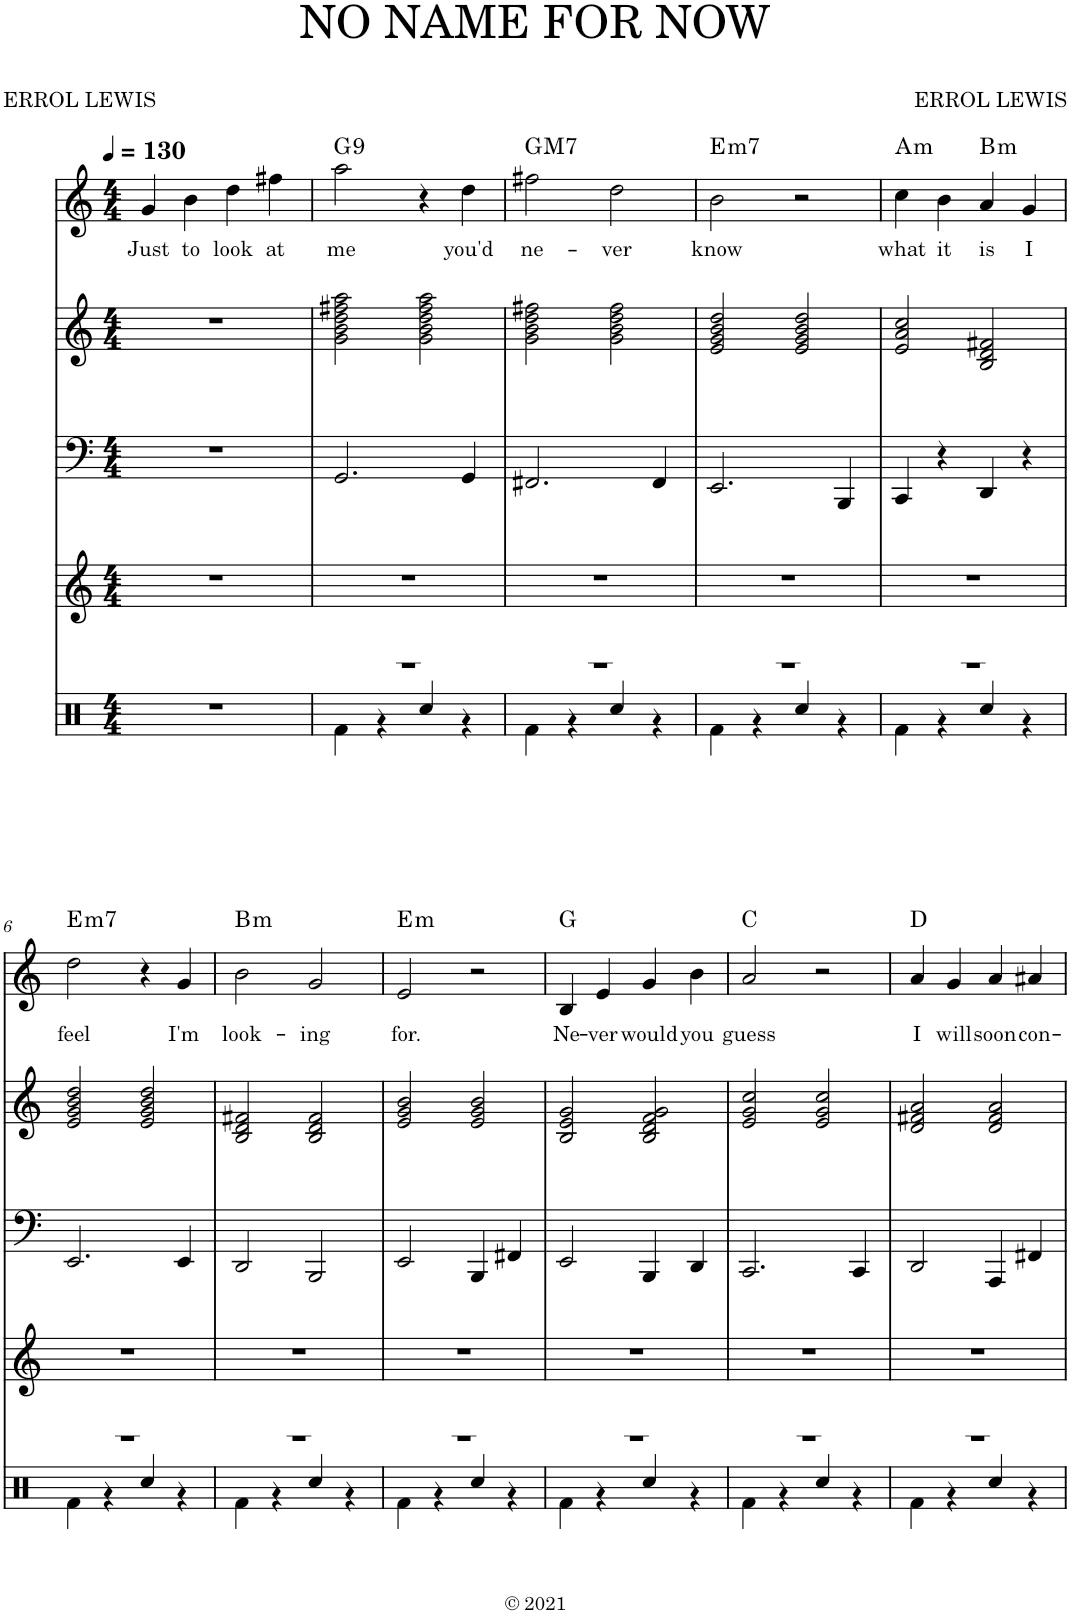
**kern	**kern	**kern	**kern	**kern	**text	**harte
*part5	*part4	*part3	*part2	*part1	*part1	*part1
*staff5	*staff4	*staff3	*staff2	*staff1	*staff1	*
*I"Drumset	*I"Violin	*I"Piano	*I"Piano	*I"Vibraphone	*	*
*	*	*I'Pno	*I'Pno	*I'Vbp	*	*
*clefX	*clefG2	*clefF4	*clefG2	*clefG2	*	*
*k[]	*k[]	*k[]	*k[]	*k[]	*	*
*M4/4	*M4/4	*M4/4	*M4/4	*M4/4	*	*
*MM130	*MM130	*MM130	*MM130	*MM130	*	*
=1	=1	=1	=1	=1	=1	=1
!	!	!	!	!	!LO:LY:b	!
1r	1r	1r	1r	4g/	Just	.
!	!	!	!	!	!LO:LY:b	!
.	.	.	.	4b\	to	.
!	!	!	!	!	!LO:LY:b	!
.	.	.	.	4dd\	look	.
!	!	!	!	!	!LO:LY:b	!
.	.	.	.	4ff#X\	at	.
=2	=2	=2	=2	=2	=2	=2
*^	*	*	*	*	*	*
!	!	!	!	!	!	!LO:LY:b	!LO:H:kt=9
1r	4Rf\	1r	2.GG/	2g\ 2b\ 2dd\ 2ff#X\ 2aa\	2aa\	me	G:9
.	4r	.	.	.	.	.	.
.	4Rcc/	.	.	2g\ 2b\ 2dd\ 2ff#\ 2aa\	4r	.	.
!	!	!	!	!	!	!LO:LY:b	!
.	4r	.	4GG/	.	4dd\	you'd	.
=3	=3	=3	=3	=3	=3	=3	=3
!	!	!	!	!	!	!LO:LY:b	!LO:H:kt=M7
1r	4Rf\	1r	2.FF#X/	2g\ 2b\ 2dd\ 2ff#X\	2ff#X\	ne-	G:maj7
.	4r	.	.	.	.	.	.
!	!	!	!	!	!	!LO:LY:b	!
.	4Rcc/	.	.	2g\ 2b\ 2dd\ 2ff#\	2dd\	-ver	.
.	4r	.	4FF#/	.	.	.	.
=4	=4	=4	=4	=4	=4	=4	=4
!	!	!	!	!	!	!LO:LY:b	!LO:H:kt=m7
1r	4Rf\	1r	2.EE/	2e/ 2g/ 2b/ 2dd/	2b\	know	E:min7
.	4r	.	.	.	.	.	.
.	4Rcc/	.	.	2e/ 2g/ 2b/ 2dd/	2r	.	.
.	4r	.	4BBB/	.	.	.	.
=5	=5	=5	=5	=5	=5	=5	=5
!	!	!	!	!	!	!LO:LY:b	!LO:H:kt=m
1r	4Rf\	1r	4CC/	2e/ 2a/ 2cc/	4cc\	what	A:min
!	!	!	!	!	!	!LO:LY:b	!
.	4r	.	4r	.	4b\	it	.
!	!	!	!	!	!	!LO:LY:b	!LO:H:kt=m
.	4Rcc/	.	4DD/	2B/ 2d/ 2f#X/	4a/	is	B:min
!	!	!	!	!	!	!LO:LY:b	!
.	4r	.	4r	.	4g/	I	.
!!LO:LB:g=z
=6	=6	=6	=6	=6	=6	=6	=6
!	!	!	!	!	!	!LO:LY:b	!LO:H:kt=m7
1r	4Rf\	1r	2.EE/	2e/ 2g/ 2b/ 2dd/	2dd\	feel	E:min7
.	4r	.	.	.	.	.	.
.	4Rcc/	.	.	2e/ 2g/ 2b/ 2dd/	4r	.	.
!	!	!	!	!	!	!LO:LY:b	!
.	4r	.	4EE/	.	4g/	I'm	.
=7	=7	=7	=7	=7	=7	=7	=7
!	!	!	!	!	!	!LO:LY:b	!LO:H:kt=m
1r	4Rf\	1r	2DD/	2B/ 2d/ 2f#X/	2b\	look-	B:min
.	4r	.	.	.	.	.	.
!	!	!	!	!	!	!LO:LY:b	!
.	4Rcc/	.	2BBB/	2B/ 2d/ 2f#/	2g/	-ing	.
.	4r	.	.	.	.	.	.
=8	=8	=8	=8	=8	=8	=8	=8
!	!	!	!	!	!	!LO:LY:b	!LO:H:kt=m
1r	4Rf\	1r	2EE/	2e/ 2g/ 2b/	2e/	for.	E:min
.	4r	.	.	.	.	.	.
.	4Rcc/	.	4BBB/	2e/ 2g/ 2b/	2r	.	.
.	4r	.	4FF#X/	.	.	.	.
=9	=9	=9	=9	=9	=9	=9	=9
!	!	!	!	!	!	!LO:LY:b	!
1r	4Rf\	1r	2EE/	2B/ 2e/ 2g/	4B/	Ne-	G:maj
!	!	!	!	!	!	!LO:LY:b	!
.	4r	.	.	.	4e/	-ver	.
!	!	!	!	!	!	!LO:LY:b	!
.	4Rcc/	.	4BBB/	2B/ 2d/ 2f/ 2g/	4g/	would	.
!	!	!	!	!	!	!LO:LY:b	!
.	4r	.	4DD/	.	4b\	you	.
=10	=10	=10	=10	=10	=10	=10	=10
!	!	!	!	!	!	!LO:LY:b	!
1r	4Rf\	1r	2.CC/	2e/ 2g/ 2cc/	2a/	guess	C:maj
.	4r	.	.	.	.	.	.
.	4Rcc/	.	.	2e/ 2g/ 2cc/	2r	.	.
.	4r	.	4CC/	.	.	.	.
=11	=11	=11	=11	=11	=11	=11	=11
!	!	!	!	!	!	!LO:LY:b	!
1r	4Rf\	1r	2DD/	2d/ 2f#X/ 2a/	4a/	I	D:maj
!	!	!	!	!	!	!LO:LY:b	!
.	4r	.	.	.	4g/	will	.
!	!	!	!	!	!	!LO:LY:b	!
.	4Rcc/	.	4AAA/	2d/ 2f#/ 2a/	4a/	soon	.
!	!	!	!	!	!	!LO:LY:b	!
.	4r	.	4FF#X/	.	4a#X/	con-	.
*v	*v	*	*	*	*	*	*
=	=	=	=	=	=	=
*-	*-	*-	*-	*-	*-	*-
